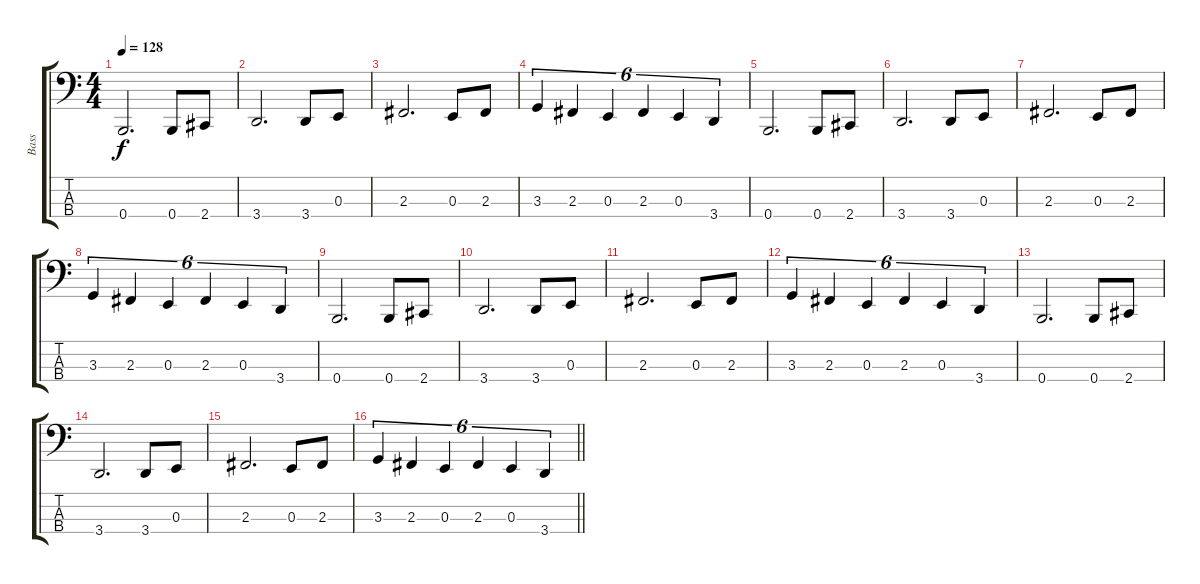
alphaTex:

\track ("Bass" "Bass") {instrument electricbassfinger}
\staff {score tabs}
\tuning (D2 A1 E1 B0) {hide}
\ts (4 4)
\section ("" "")
\tempo 128
\clef f4
\ks c
0.4.2{d dy f} 0.4.8 2.4.8 |
3.4.2{d} 3.4.8 0.3.8 |
2.3.2{d} 0.3.8 2.3.8 |
3.3.4{tu (6 4)} 2.3.4{tu (6 4)} 0.3.4{tu (6 4)} 2.3.4{tu (6 4)} 0.3.4{tu (6 4)} 3.4.4{tu (6 4)} |
0.4.2{d} 0.4.8 2.4.8 |
3.4.2{d} 3.4.8 0.3.8 |
2.3.2{d} 0.3.8 2.3.8 |
3.3.4{tu (6 4)} 2.3.4{tu (6 4)} 0.3.4{tu (6 4)} 2.3.4{tu (6 4)} 0.3.4{tu (6 4)} 3.4.4{tu (6 4)} |
0.4.2{d} 0.4.8 2.4.8 |
3.4.2{d} 3.4.8 0.3.8 |
2.3.2{d} 0.3.8 2.3.8 |
3.3.4{tu (6 4)} 2.3.4{tu (6 4)} 0.3.4{tu (6 4)} 2.3.4{tu (6 4)} 0.3.4{tu (6 4)} 3.4.4{tu (6 4)} |
0.4.2{d} 0.4.8 2.4.8 |
3.4.2{d} 3.4.8 0.3.8 |
2.3.2{d} 0.3.8 2.3.8 |
\barLineRight lightlight
3.3.4{tu (6 4)} 2.3.4{tu (6 4)} 0.3.4{tu (6 4)} 2.3.4{tu (6 4)} 0.3.4{tu (6 4)} 3.4.4{tu (6 4)}
